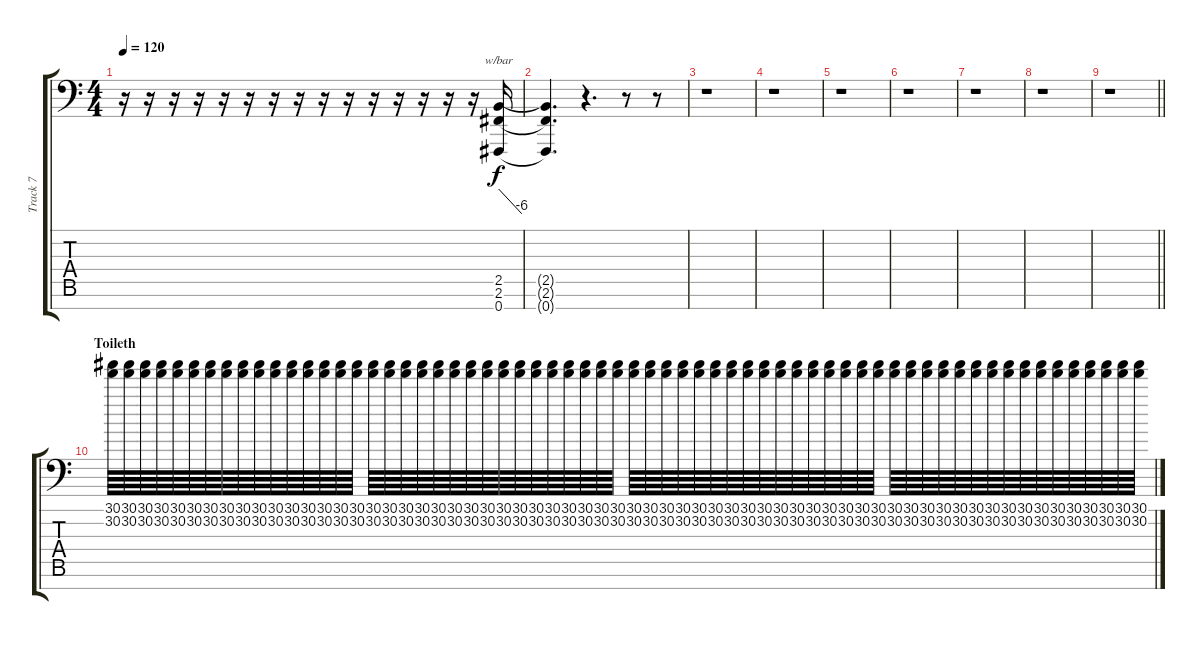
\track ("Track 7" "Track 7") {instrument ocarina}
\staff {score tabs}
\tuning (E4 B3 G3 D3 A2 E2 Gb1) {hide}
\ts (4 4)
\tempo 120
\clef f4
\ks c
r.16{dy f} r.16 r.16 r.16 r.16 r.16 r.16 r.16 r.16 r.16 r.16 r.16 r.16 r.16 r.16 (2.5 2.6 0.7).16{tbe (dive default 0 0 60 -24)} |
(2.5{t} 2.6{t} 0.7{t}).4{d} r.4{d} r.8 r.8 |
r.1 |
r.1 |
r.1 |
r.1 |
r.1 |
r.1 |
\barLineRight lightlight
r.1 |
\section ("" "Toileth")
(30.1 30.2).64 (30.1 30.2).64 (30.1 30.2).64 (30.1 30.2).64 (30.1 30.2).64 (30.1 30.2).64 (30.1 30.2).64 (30.1 30.2).64 (30.1 30.2).64 (30.1 30.2).64 (30.1 30.2).64 (30.1 30.2).64 (30.1 30.2).64 (30.1 30.2).64 (30.1 30.2).64 (30.1 30.2).64 (30.1 30.2).64 (30.1 30.2).64 (30.1 30.2).64 (30.1 30.2).64 (30.1 30.2).64 (30.1 30.2).64 (30.1 30.2).64 (30.1 30.2).64 (30.1 30.2).64 (30.1 30.2).64 (30.1 30.2).64 (30.1 30.2).64 (30.1 30.2).64 (30.1 30.2).64 (30.1 30.2).64 (30.1 30.2).64 (30.1 30.2).64 (30.1 30.2).64 (30.1 30.2).64 (30.1 30.2).64 (30.1 30.2).64 (30.1 30.2).64 (30.1 30.2).64 (30.1 30.2).64 (30.1 30.2).64 (30.1 30.2).64 (30.1 30.2).64 (30.1 30.2).64 (30.1 30.2).64 (30.1 30.2).64 (30.1 30.2).64 (30.1 30.2).64 (30.1 30.2).64 (30.1 30.2).64 (30.1 30.2).64 (30.1 30.2).64 (30.1 30.2).64 (30.1 30.2).64 (30.1 30.2).64 (30.1 30.2).64 (30.1 30.2).64 (30.1 30.2).64 (30.1 30.2).64 (30.1 30.2).64 (30.1 30.2).64 (30.1 30.2).64 (30.1 30.2).64 (30.1 30.2).64
